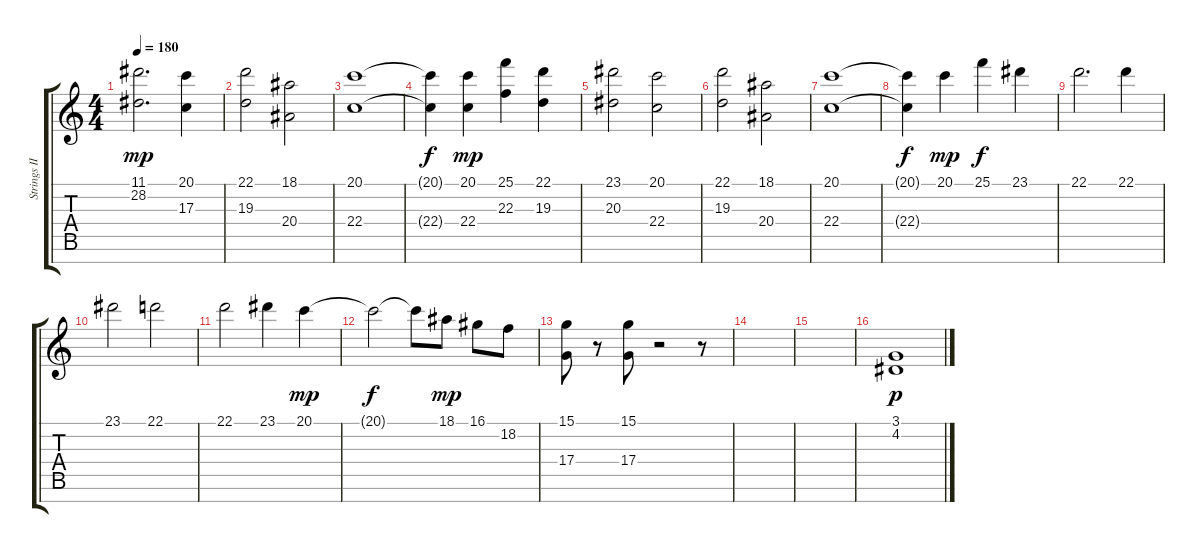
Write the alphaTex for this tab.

\track ("Strings II" "Strings II") {instrument stringensemble2}
\staff {score tabs}
\tuning (E4 B3 G3 D3 A2 E2 B1) {hide}
\ts (4 4)
\tempo 180
\clef g2
\ks c
(11.1 28.2).2{d dy mp} (20.1 17.3).4 |
(22.1 19.3).2 (18.1 20.4).2 |
(20.1 22.4).1 |
(20.1{t} 22.4{t}).4{dy f} (20.1 22.4).4{dy mp} (25.1 22.3).4 (22.1 19.3).4 |
(23.1 20.3).2 (20.1 22.4).2 |
(22.1 19.3).2 (18.1 20.4).2 |
(20.1 22.4).1 |
(20.1{t} 22.4{t}).4{dy f} 20.1.4{dy mp} 25.1.4{dy f} 23.1.4 |
22.1.2{d} 22.1.4 |
23.1.2 22.1.2 |
22.1.2 23.1.4 20.1.4{dy mp} |
20.1{t}.2{dy f} 20.1{t}.8 18.1.8{dy mp} 16.1.8 18.2.8 |
(15.1 17.4).8 r.8 (15.1 17.4).8 r.2 r.8 |
|
|
(3.1 4.2).1{dy p}
